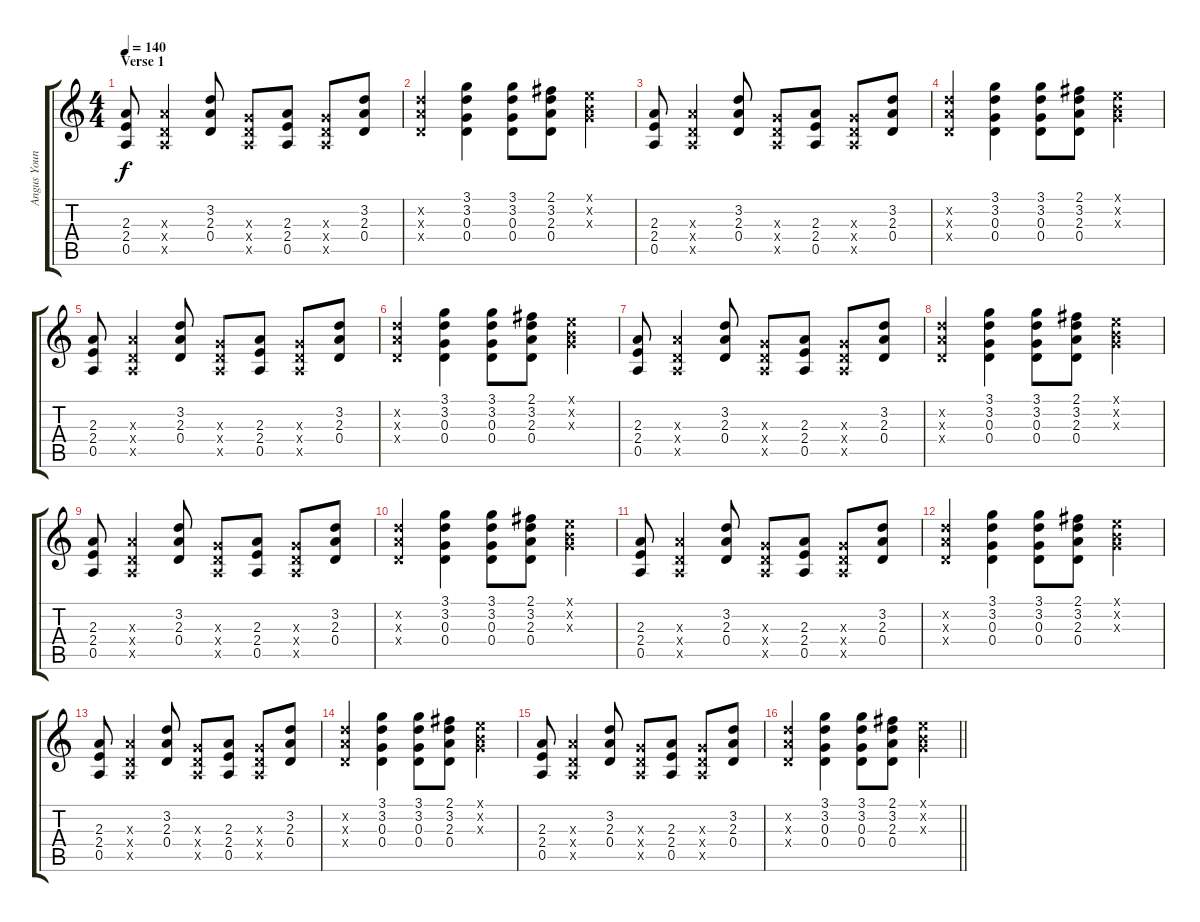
\track ("Angus Young" "Angus Youn") {instrument distortionguitar}
\staff {score tabs}
\tuning (E4 B3 G3 D3 A2 E2) {hide}
\ts (4 4)
\section ("" "Verse 1")
\tempo 140
\clef g2
\ks c
(2.3 2.4 0.5).8{dy f} (2.3{x} 0.4{x} 0.5{x}).4 (3.2 2.3 0.4).8 (0.3{x} 0.4{x} 0.5{x}).8 (2.3 2.4 0.5).8 (0.3{x} 0.4{x} 0.5{x}).8 (3.2 2.3 0.4).8 |
(3.2{x} 2.3{x} 0.4{x}).4 (3.1 3.2 0.3 0.4).4 (3.1 3.2 0.3 0.4).8 (2.1 3.2 2.3 0.4).8 (0.1{x} 0.2{x} 0.3{x}).4 |
(2.3 2.4 0.5).8 (2.3{x} 0.4{x} 0.5{x}).4 (3.2 2.3 0.4).8 (0.3{x} 0.4{x} 0.5{x}).8 (2.3 2.4 0.5).8 (0.3{x} 0.4{x} 0.5{x}).8 (3.2 2.3 0.4).8 |
(3.2{x} 2.3{x} 0.4{x}).4 (3.1 3.2 0.3 0.4).4 (3.1 3.2 0.3 0.4).8 (2.1 3.2 2.3 0.4).8 (0.1{x} 0.2{x} 0.3{x}).4 |
(2.3 2.4 0.5).8 (2.3{x} 0.4{x} 0.5{x}).4 (3.2 2.3 0.4).8 (0.3{x} 0.4{x} 0.5{x}).8 (2.3 2.4 0.5).8 (0.3{x} 0.4{x} 0.5{x}).8 (3.2 2.3 0.4).8 |
(3.2{x} 2.3{x} 0.4{x}).4 (3.1 3.2 0.3 0.4).4 (3.1 3.2 0.3 0.4).8 (2.1 3.2 2.3 0.4).8 (0.1{x} 0.2{x} 0.3{x}).4 |
(2.3 2.4 0.5).8 (2.3{x} 0.4{x} 0.5{x}).4 (3.2 2.3 0.4).8 (0.3{x} 0.4{x} 0.5{x}).8 (2.3 2.4 0.5).8 (0.3{x} 0.4{x} 0.5{x}).8 (3.2 2.3 0.4).8 |
(3.2{x} 2.3{x} 0.4{x}).4 (3.1 3.2 0.3 0.4).4 (3.1 3.2 0.3 0.4).8 (2.1 3.2 2.3 0.4).8 (0.1{x} 0.2{x} 0.3{x}).4 |
(2.3 2.4 0.5).8 (2.3{x} 0.4{x} 0.5{x}).4 (3.2 2.3 0.4).8 (0.3{x} 0.4{x} 0.5{x}).8 (2.3 2.4 0.5).8 (0.3{x} 0.4{x} 0.5{x}).8 (3.2 2.3 0.4).8 |
(3.2{x} 2.3{x} 0.4{x}).4 (3.1 3.2 0.3 0.4).4 (3.1 3.2 0.3 0.4).8 (2.1 3.2 2.3 0.4).8 (0.1{x} 0.2{x} 0.3{x}).4 |
(2.3 2.4 0.5).8 (2.3{x} 0.4{x} 0.5{x}).4 (3.2 2.3 0.4).8 (0.3{x} 0.4{x} 0.5{x}).8 (2.3 2.4 0.5).8 (0.3{x} 0.4{x} 0.5{x}).8 (3.2 2.3 0.4).8 |
(3.2{x} 2.3{x} 0.4{x}).4 (3.1 3.2 0.3 0.4).4 (3.1 3.2 0.3 0.4).8 (2.1 3.2 2.3 0.4).8 (0.1{x} 0.2{x} 0.3{x}).4 |
(2.3 2.4 0.5).8 (2.3{x} 0.4{x} 0.5{x}).4 (3.2 2.3 0.4).8 (0.3{x} 0.4{x} 0.5{x}).8 (2.3 2.4 0.5).8 (0.3{x} 0.4{x} 0.5{x}).8 (3.2 2.3 0.4).8 |
(3.2{x} 2.3{x} 0.4{x}).4 (3.1 3.2 0.3 0.4).4 (3.1 3.2 0.3 0.4).8 (2.1 3.2 2.3 0.4).8 (0.1{x} 0.2{x} 0.3{x}).4 |
(2.3 2.4 0.5).8 (2.3{x} 0.4{x} 0.5{x}).4 (3.2 2.3 0.4).8 (0.3{x} 0.4{x} 0.5{x}).8 (2.3 2.4 0.5).8 (0.3{x} 0.4{x} 0.5{x}).8 (3.2 2.3 0.4).8 |
\barLineRight lightlight
(3.2{x} 2.3{x} 0.4{x}).4 (3.1 3.2 0.3 0.4).4 (3.1 3.2 0.3 0.4).8 (2.1 3.2 2.3 0.4).8 (0.1{x} 0.2{x} 0.3{x}).4
